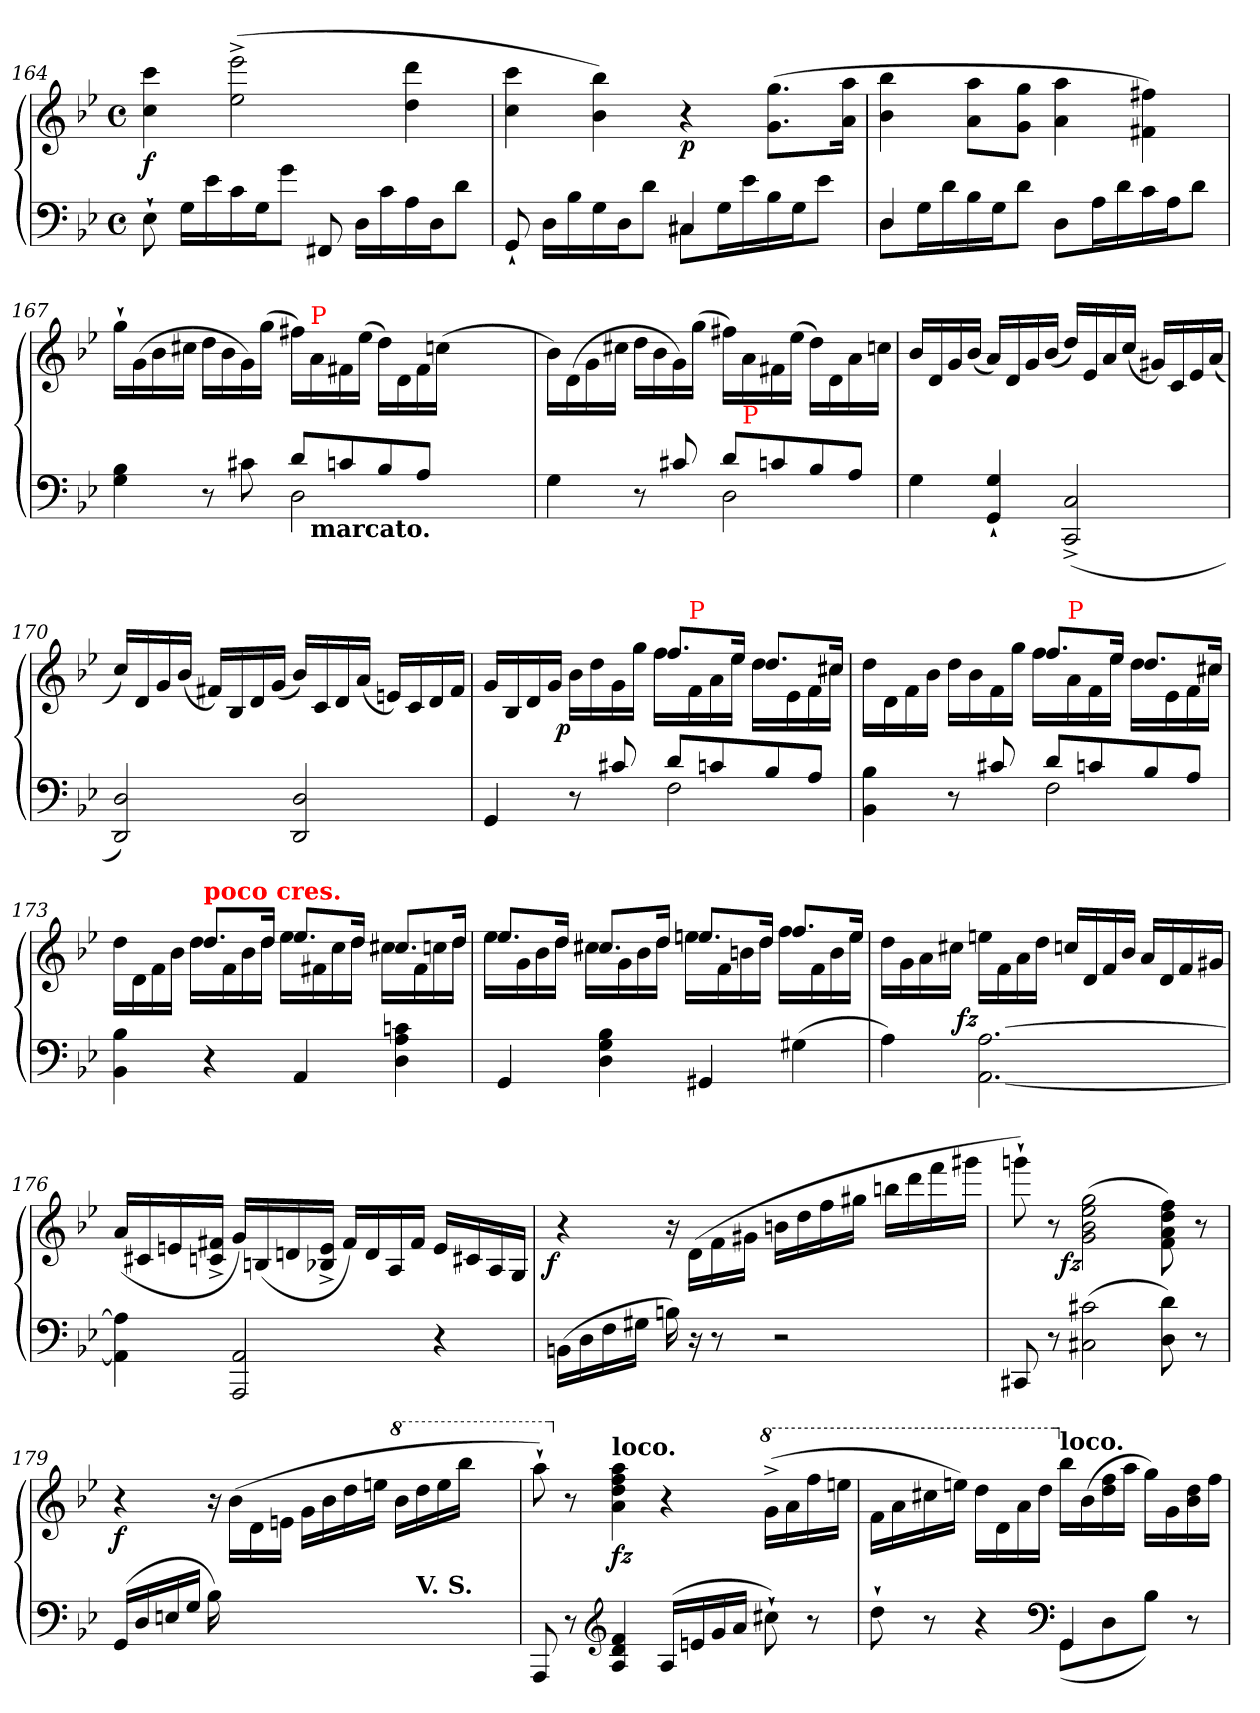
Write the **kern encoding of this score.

**kern	**kern	**dynam
*part1	*part1	*part1
*staff2	*staff1	*staff1/2
*clefF4	*clefG2	*
*k[b-e-]	*k[b-e-]	*
*g:	*g:	*
*M4/4	*M4/4	*
*met(c)	*met(c)	*
=164	=164	=164
!	!	!LO:DY:b
8E-`>	4ccc 4cc	f
16GLL	.	.
16e-	.	.
16c	(>2eee-^< 2ee-^<	.
16GJ	.	.
8gJ	.	.
8FF#X	.	.
16DLL	.	.
16c	.	.
16A	4ddd 4dd	.
16DJ	.	.
8dJ	.	.
=165	=165	=165
*^	*	*
8GG`	8ryy	4ccc 4cc	.
4.ryy	16DLL	.	.
.	16B-	.	.
.	16G	4bb- 4b-)	.
.	16DJ	.	.
.	8dJ	.	.
!	!	!	!LO:DY:b
4C#X	8C#XL	4r	p
.	16GL	.	.
.	16e-	.	.
4ryy	16B-	(>8.gg 8.gL	.
.	16GJ	.	.
.	8e-J	.	.
.	.	16aa 16aJk	.
=166	=166	=166	=166
4D	8DL	4bb- 4b-	.
.	16GL	.	.
.	16d	.	.
4ryy	16B-	8aa 8aL	.
.	16GJ	.	.
.	8dJ	8gg 8gJ	.
4ryy	8DL	4aa 4a	.
.	16AL	.	.
.	16d	.	.
4ryy	16c	4ff#X 4f#X)	.
.	16AJ	.	.
.	8dJ	.	.
=167	=167	=167	=167
*	*^	*	*
4ryy	4B- 4G	2ryy	16gg`LL	.
.	.	.	(>16g	.
.	.	.	16b-	.
.	.	.	16cc#XJJ	.
8r	4ryy	.	16ddLL	.
.	.	.	16b-	.
8c#X	.	.	16g)	.
.	.	.	(>16ggJJ	.
8dL	2D	16ryy	16ff#XLL)	.
!	!	!	!LO:TX:a:color=red:t=P	!
!	!	!LO:TX:b:B:t=marcato.	!	!
.	.	2..ryy	16a	.
8cn	.	.	16f#X	.
.	.	.	(>16ee-JJ	.
8B-	.	.	16dd\LL)	.
.	.	.	16d	.
8AJ	.	.	16f#	.
.	.	.	(>16ccnJJ	.
4..ryy	4ryy	.	4..ryy	.
.	8.ryy	.	.	.
*	*v	*v	*	*
=168	=168	=168	=168
4ryy	4G	16b-\LL)	.
.	.	(>16d	.
.	.	16g	.
.	.	16cc#XJJ	.
8r	4ryy	16ddLL	.
.	.	16b-	.
8c#X/	.	16g)	.
.	.	(>16ggJJ	.
8dL	2D	16ff#XLL)	.
!	!	!LO:TX:b:color=red:t=P	!
.	.	16a	.
8cn	.	16f#X	.
.	.	(>16ee-JJ	.
8B-	.	16dd\LL)	.
.	.	16d	.
8AJ	.	16a	.
.	.	16ccnJJ	.
*v	*v	*	*
=169	=169	=169
4G	16b-LL	.
.	16d	.
.	16g	.
.	(<16b-JJ	.
4G`< 4GG`<	16aLL)	.
.	16d	.
.	16g	.
.	(<16b-JJ	.
(<2C^> 2CC^>	16ddLL)	.
.	16e-	.
.	16a	.
.	(<16ccJJ	.
.	16g#XLL)	.
.	16c	.
.	16e-	.
.	(<16aJJ	.
=170	=170	=170
2D 2DD)	16ccLL)	.
.	16d	.
.	16g	.
.	(<16b-JJ	.
.	16f#XLL)	.
.	16B-	.
.	16d	.
.	(<16gJJ	.
2D 2DD	16b-LL)	.
.	16c	.
.	16d	.
.	(<16aJJ	.
.	16enLL)	.
.	16c	.
.	16d	.
.	16f#JJ	.
=171	=171	=171
*^	*^	*
4GG	2ryy	16g/LL	4ryy	.
.	.	16B-	.	.
.	.	16d	.	.
.	.	16gJJ	.	.
!	!	!	!	!LO:DY:b:rj
8r	.	4ryy	16b-LL	p
.	.	.	16dd	.
8c#X/	.	.	16g	.
.	.	.	16ggJJ	.
8dL	2F	8.ffL	16ffLL	.
!	!	!	!LO:TX:a:color=red:t=P	!
.	.	.	16f	.
8cn	.	.	16a	.
.	.	16ee-Jk	16ee-JJ	.
8B-	.	8.ddL	16ddLL	.
.	.	.	16e-	.
8AJ	.	.	16f	.
.	.	16cc#XJk	16cc#XJJ	.
=172	=172	=172	=172	=172
4ryy	4B- 4BB-	2ryy	16dd\LL	.
.	.	.	16d\	.
.	.	.	16f\	.
.	.	.	16b-\JJ	.
8r	4ryy	.	16ddLL	.
.	.	.	16b-	.
8c#X/	.	.	16f	.
.	.	.	16ggJJ	.
8dL	2F	8.ffL	16ffLL	.
!	!	!	!LO:TX:a:color=red:t=P	!
.	.	.	16a	.
8cn	.	.	16f	.
.	.	16ee-Jk	16ee-JJ	.
8B-	.	8.ddL	16ddLL	.
.	.	.	16e-	.
8AJ	.	.	16f	.
.	.	16cc#XJk	16cc#XJJ	.
*v	*v	*	*	*
=173	=173	=173	=173
4B- 4BB-	4ryy	16dd\LL	.
.	.	16d\	.
.	.	16f\	.
.	.	16b-\JJ	.
!	!LO:TX:a:B:color=red:t=poco cres.	!	!
4r	8.ddL	16ddLL	.
.	.	16f	.
.	.	16b-	.
.	16ddJk	16ddJJ	.
4AA	8.ee-L	16ee-LL	.
.	.	16f#X	.
.	.	16cc	.
.	16ddJk	16ddJJ	.
4cn 4A 4D	8.cc#XL	16cc#XLL	.
.	.	16f#	.
.	.	16ccn	.
.	16ddJk	16ddJJ	.
=174	=174	=174	=174
4GG/	8.ee-L	16ee-LL	.
.	.	16g	.
.	.	16b-	.
.	16ddJk	16ddJJ	.
4B- 4G 4D	8.cc#XL	16cc#XLL	.
.	.	16g	.
.	.	16b-	.
.	16ddJk	16ddJJ	.
4GG#X	8.eenL	16eenLL	.
.	.	16f	.
.	.	16bn	.
.	16ddJk	16ddJJ	.
(>4G#X	8.ffL	16ffLL	.
.	.	16f	.
.	.	16b	.
.	16eeJk	16eeJJ	.
*	*v	*v	*
=175	=175	=175
4A)	16ddLL	.
.	16g	.
.	16a	.
.	16cc#XJJ	.
!	!	!LO:DY:b:rj
[2.A [2.AA	16eenLL	fz
.	16f	.
.	16a	.
.	16ddJJ	.
.	16ccnLL	.
.	16d	.
.	16f	.
.	16b-JJ	.
.	16aLL	.
.	16d	.
.	16f	.
.	16g#XJJ	.
=176	=176	=176
4A] 4AA]	(<16aLL	.
.	16c#X	.
.	16en	.
.	16f#X^> 16cn^>JJ	.
2AA 2AAA	16gLL)	.
.	(<16Bn	.
.	16dn	.
.	16e^> 16B-X^>JJ	.
.	16f#LL)	.
.	16d	.
.	16A	.
.	16f#JJ	.
4r	16eLL	.
.	16c#X	.
.	16A/	.
.	16G/JJ	.
=177	=177	=177
!	!	!LO:DY:b:rj
(>16BBnLL	4r	f
16D	.	.
16F	.	.
16G#XJJ	.	.
16Bn)	16r	.
16r	(>16d\LL	.
8r	16f	.
.	16g#XJJ	.
2r	16bnLL	.
.	16dd	.
.	16ff	.
.	16gg#XJJ	.
.	16bbnLL	.
.	16ddd	.
.	16fff	.
.	16ggg#XJJ	.
=178	=178	=178
8CC#X	8gggn`>)	.
8r	8r	.
!	!	!LO:DY:b:rj
(2c#X 2C#X	(>2gg 2ee- 2b- 2g	fz
8d 8D)	8ff 8dd 8a 8f)	.
8r	8r	.
=179	=179	=179
!	!	!LO:DY:b
*^	*	*
(>16GGLL	2ryy	4r	f
16D	.	.	.
16En	.	.	.
16GJJ	.	.	.
16B-)	.	16r	.
16ryy	.	(>16b-\LL	.
8ryy	.	16d	.
.	.	16enJJ	.
2ryy	4ryy	16gLL	.
.	.	16b-	.
.	.	16dd	.
.	.	16eenJJ	.
*	*	*8va	*
.	16ryy	16bb-LL	.
!	!LO:TX:a:B:t=V. S.	!	!
.	4.ryy	16ddd	.
.	.	16eee	.
.	.	16bbb-JJ	.
8.ryy	.	8.ryy	.
*v	*v	*	*
=180	=180	=180
8AAA	8aaa`>)	.
*	*X8va	*
8r	8r	.
*clefG2	*	*
!	!LO:TX:a:B:t=loco.	!
!	!	!LO:DY:b
4f 4d 4A	4aa 4ff 4dd 4a	fz
(16ALL	4r	.
16en	.	.
16g	.	.
16aJJ	.	.
*	*8va	*
8cc#X`)	(>16gg^<LL	.
.	16aa	.
8r	16fff	.
.	16eeenJJ	.
=181	=181	=181
*^	*	*
8dd`>\	2ryy	16ffLL	.
.	.	16aa	.
8r	.	16ccc#X	.
.	.	16eeenJJ)	.
4r	.	16ddd\LL	.
.	.	16dd	.
.	.	16aa	.
.	.	16dddJJ	.
*clefF4	*	*	*
*	*	*X8va	*
!	!	!LO:TX:a:B:t=loco.	!
4GG	(>8GGL	16bb-LL	.
.	.	(>16b-	.
.	8D	16ff 16dd	.
.	.	16aaJJ	.
4ryy	8B-J)	16ggLL)	.
.	.	16g	.
.	8r	16dd 16b-	.
.	.	16ffJJ	.
*v	*v	*	*
=	=	=
*-	*-	*-
